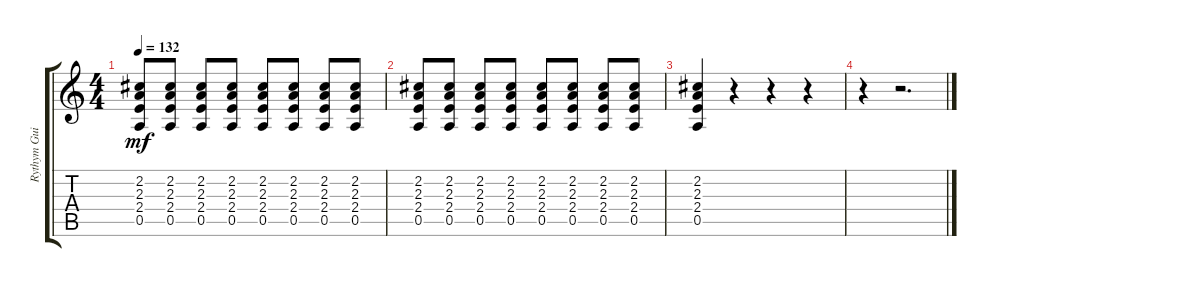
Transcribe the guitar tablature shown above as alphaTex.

\track ("Rythym Guitar" "Rythym Gui") {instrument acousticguitarsteel}
\staff {score tabs}
\tuning (E4 B3 G3 D3 A2 E2) {hide}
\ts (4 4)
\tempo 132
\clef g2
\ks c
(2.2 2.3 2.4 0.5).8{dy mf} (2.2 2.3 2.4 0.5).8 (2.2 2.3 2.4 0.5).8 (2.2 2.3 2.4 0.5).8 (2.2 2.3 2.4 0.5).8 (2.2 2.3 2.4 0.5).8 (2.2 2.3 2.4 0.5).8 (2.2 2.3 2.4 0.5).8 |
(2.2 2.3 2.4 0.5).8 (2.2 2.3 2.4 0.5).8 (2.2 2.3 2.4 0.5).8 (2.2 2.3 2.4 0.5).8 (2.2 2.3 2.4 0.5).8 (2.2 2.3 2.4 0.5).8 (2.2 2.3 2.4 0.5).8 (2.2 2.3 2.4 0.5).8 |
(2.2 2.3 2.4 0.5).4 r.4 r.4 r.4 |
r.4 r.2{d}
